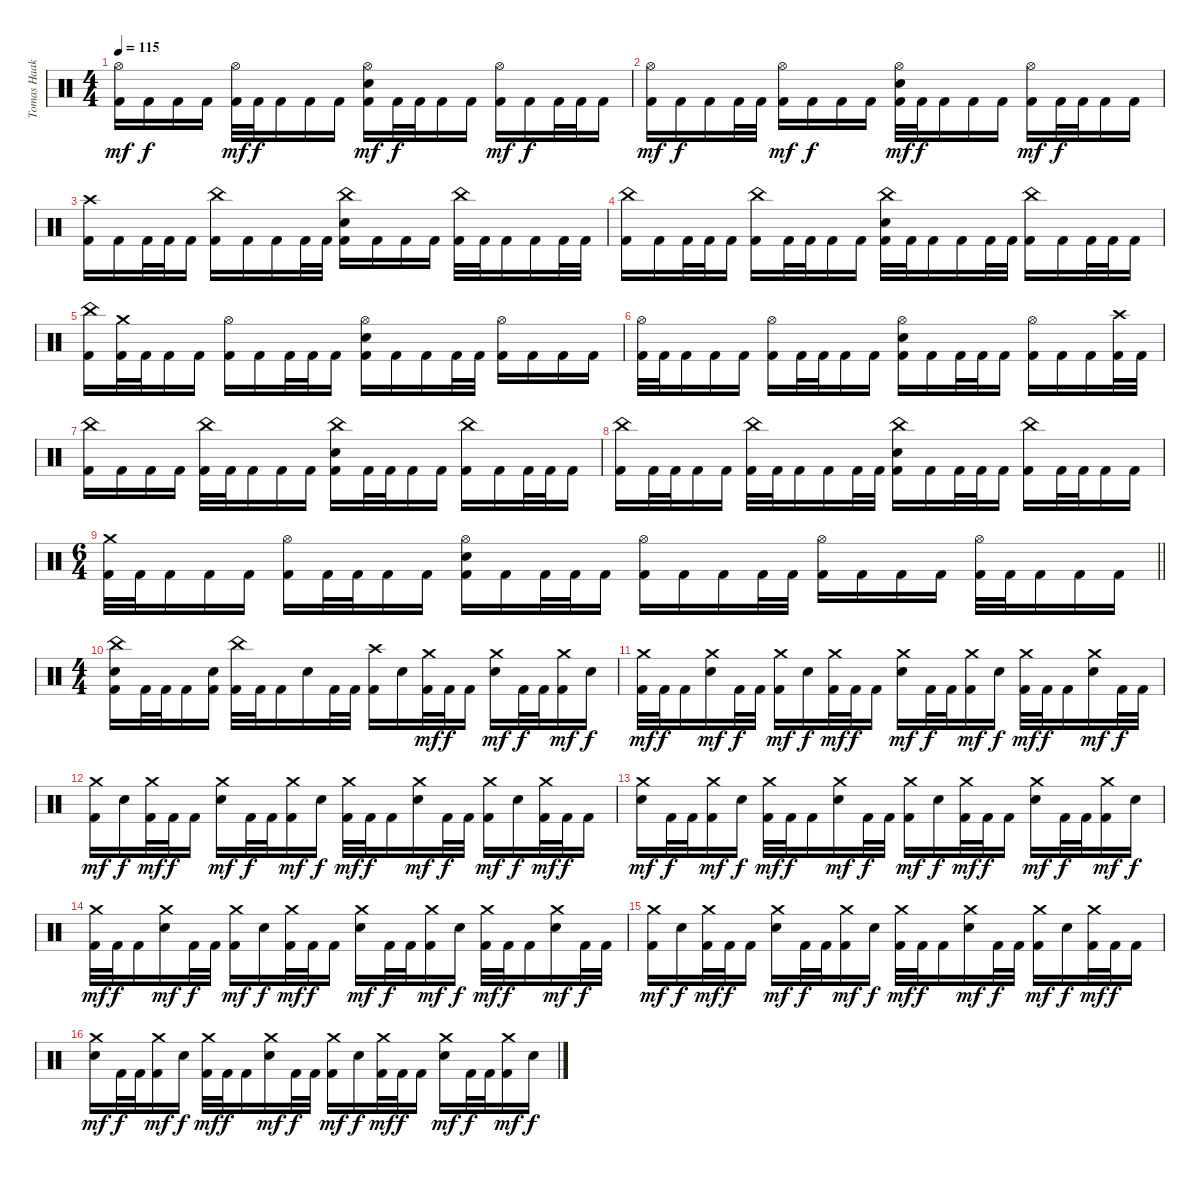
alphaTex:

\track ("Tomas Haake" "Tomas Haak") {instrument percussion}
\staff {score}
\articulation defaults
\ts (4 4)
\tempo 115
\clef neutral
\ks c
("Hi-Hat (open)" "Kick (hit) 2").16{dy mf} "Kick (hit) 2".16{dy f} "Kick (hit) 2".16 "Kick (hit) 2".16 ("Hi-Hat (open)" "Kick (hit) 2").32{dy mf} "Kick (hit) 2".32{dy f} "Kick (hit) 2".16 "Kick (hit) 2".16 "Kick (hit) 2".16 ("Hi-Hat (open)" "Snare (hit) 2" "Kick (hit) 2").16{dy mf} "Kick (hit) 2".32{dy f} "Kick (hit) 2".32 "Kick (hit) 2".16 "Kick (hit) 2".16 ("Hi-Hat (open)" "Kick (hit) 2").16{dy mf} "Kick (hit) 2".16{dy f} "Kick (hit) 2".32 "Kick (hit) 2".32 "Kick (hit) 2".16 |
("Hi-Hat (open)" "Kick (hit) 2").16{dy mf} "Kick (hit) 2".16{dy f} "Kick (hit) 2".16 "Kick (hit) 2".32 "Kick (hit) 2".32 ("Hi-Hat (open)" "Kick (hit) 2").16{dy mf} "Kick (hit) 2".16{dy f} "Kick (hit) 2".16 "Kick (hit) 2".16 ("Hi-Hat (open)" "Snare (hit) 2" "Kick (hit) 2").32{dy mf} "Kick (hit) 2".32{dy f} "Kick (hit) 2".16 "Kick (hit) 2".16 "Kick (hit) 2".16 ("Hi-Hat (open)" "Kick (hit) 2").16{dy mf} "Kick (hit) 2".32{dy f} "Kick (hit) 2".32 "Kick (hit) 2".16 "Kick (hit) 2".16 |
("Crash high (hit)" "Kick (hit) 2").16 "Kick (hit) 2".16 "Kick (hit) 2".32 "Kick (hit) 2".32 "Kick (hit) 2".16 ("China (hit)" "Kick (hit) 2").16 "Kick (hit) 2".16 "Kick (hit) 2".16 "Kick (hit) 2".32 "Kick (hit) 2".32 ("China (hit)" "Snare (hit) 2" "Kick (hit) 2").16 "Kick (hit) 2".16 "Kick (hit) 2".16 "Kick (hit) 2".16 ("China (hit)" "Kick (hit) 2").32 "Kick (hit) 2".32 "Kick (hit) 2".16 "Kick (hit) 2".16 "Kick (hit) 2".32 "Kick (hit) 2".32 |
("China (hit)" "Kick (hit) 2").16 "Kick (hit) 2".16 "Kick (hit) 2".32 "Kick (hit) 2".32 "Kick (hit) 2".16 ("China (hit)" "Kick (hit) 2").16 "Kick (hit) 2".32 "Kick (hit) 2".32 "Kick (hit) 2".16 "Kick (hit) 2".16 ("China (hit)" "Snare (hit) 2" "Kick (hit) 2").32 "Kick (hit) 2".32 "Kick (hit) 2".16 "Kick (hit) 2".16 "Kick (hit) 2".32 "Kick (hit) 2".32 ("China (hit)" "Kick (hit) 2").16 "Kick (hit) 2".16 "Kick (hit) 2".32 "Kick (hit) 2".32 "Kick (hit) 2".16 |
("China (hit)" "Kick (hit) 2").16 ("Crash medium (hit)" "Kick (hit) 2").32 "Kick (hit) 2".32 "Kick (hit) 2".16 "Kick (hit) 2".16 ("Hi-Hat (open)" "Kick (hit) 2").16 "Kick (hit) 2".16 "Kick (hit) 2".32 "Kick (hit) 2".32 "Kick (hit) 2".16 ("Hi-Hat (open)" "Snare (hit) 2" "Kick (hit) 2").16 "Kick (hit) 2".16 "Kick (hit) 2".16 "Kick (hit) 2".32 "Kick (hit) 2".32 ("Hi-Hat (open)" "Kick (hit) 2").16 "Kick (hit) 2".16 "Kick (hit) 2".16 "Kick (hit) 2".16 |
("Hi-Hat (open)" "Kick (hit) 2").32 "Kick (hit) 2".32 "Kick (hit) 2".16 "Kick (hit) 2".16 "Kick (hit) 2".16 ("Hi-Hat (open)" "Kick (hit) 2").16 "Kick (hit) 2".32 "Kick (hit) 2".32 "Kick (hit) 2".16 "Kick (hit) 2".16 ("Hi-Hat (open)" "Snare (hit) 2" "Kick (hit) 2").16 "Kick (hit) 2".16 "Kick (hit) 2".32 "Kick (hit) 2".32 "Kick (hit) 2".16 ("Hi-Hat (open)" "Kick (hit) 2").16 "Kick (hit) 2".16 "Kick (hit) 2".16 ("Crash high (hit)" "Kick (hit) 2").32 "Kick (hit) 2".32 |
("China (hit)" "Kick (hit) 2").16 "Kick (hit) 2".16 "Kick (hit) 2".16 "Kick (hit) 2".16 ("China (hit)" "Kick (hit) 2").32 "Kick (hit) 2".32 "Kick (hit) 2".16 "Kick (hit) 2".16 "Kick (hit) 2".16 ("China (hit)" "Snare (hit) 2" "Kick (hit) 2").16 "Kick (hit) 2".32 "Kick (hit) 2".32 "Kick (hit) 2".16 "Kick (hit) 2".16 ("China (hit)" "Kick (hit) 2").16 "Kick (hit) 2".16 "Kick (hit) 2".32 "Kick (hit) 2".32 "Kick (hit) 2".16 |
("China (hit)" "Kick (hit) 2").16 "Kick (hit) 2".32 "Kick (hit) 2".32 "Kick (hit) 2".16 "Kick (hit) 2".16 ("China (hit)" "Kick (hit) 2").32 "Kick (hit) 2".32 "Kick (hit) 2".16 "Kick (hit) 2".16 "Kick (hit) 2".32 "Kick (hit) 2".32 ("China (hit)" "Snare (hit) 2" "Kick (hit) 2").16 "Kick (hit) 2".16 "Kick (hit) 2".32 "Kick (hit) 2".32 "Kick (hit) 2".16 ("China (hit)" "Kick (hit) 2").16 "Kick (hit) 2".32 "Kick (hit) 2".32 "Kick (hit) 2".16 "Kick (hit) 2".16 |
\ts (6 4)
\barLineRight lightlight
("Crash medium (hit)" "Kick (hit) 2").32 "Kick (hit) 2".32 "Kick (hit) 2".16 "Kick (hit) 2".16 "Kick (hit) 2".16 ("Hi-Hat (open)" "Kick (hit) 2").16 "Kick (hit) 2".32 "Kick (hit) 2".32 "Kick (hit) 2".16 "Kick (hit) 2".16 ("Hi-Hat (open)" "Snare (hit) 2" "Kick (hit) 2").16 "Kick (hit) 2".16 "Kick (hit) 2".32 "Kick (hit) 2".32 "Kick (hit) 2".16 ("Hi-Hat (open)" "Kick (hit) 2").16 "Kick (hit) 2".16 "Kick (hit) 2".16 "Kick (hit) 2".32 "Kick (hit) 2".32 ("Hi-Hat (open)" "Kick (hit) 2").16 "Kick (hit) 2".16 "Kick (hit) 2".16 "Kick (hit) 2".16 ("Hi-Hat (open)" "Kick (hit) 2").32 "Kick (hit) 2".32 "Kick (hit) 2".16 "Kick (hit) 2".16 "Kick (hit) 2".16 |
\ts (4 4)
("China (hit)" "Snare (hit) 2" "Kick (hit) 2").16 "Kick (hit) 2".32 "Kick (hit) 2".32 "Kick (hit) 2".16 ("Snare (hit) 2" "Kick (hit) 2").16 ("China (hit)" "Kick (hit) 2").32 "Kick (hit) 2".32 "Kick (hit) 2".16 "Snare (hit) 2".16 "Kick (hit) 2".32 "Kick (hit) 2".32 ("Crash high (hit)" "Kick (hit) 2").16 "Snare (hit) 2".16 ("Crash medium (hit)" "Kick (hit) 2").32{dy mf} "Kick (hit) 2".32{dy f} "Kick (hit) 2".16 ("Crash medium (hit)" "Snare (hit) 2").16{dy mf} "Kick (hit) 2".32{dy f} "Kick (hit) 2".32 ("Crash medium (hit)" "Kick (hit) 2").16{dy mf} "Snare (hit) 2".16{dy f} |
("Crash medium (hit)" "Kick (hit) 2").32{dy mf} "Kick (hit) 2".32{dy f} "Kick (hit) 2".16 ("Crash medium (hit)" "Snare (hit) 2").16{dy mf} "Kick (hit) 2".32{dy f} "Kick (hit) 2".32 ("Crash medium (hit)" "Kick (hit) 2").16{dy mf} "Snare (hit) 2".16{dy f} ("Crash medium (hit)" "Kick (hit) 2").32{dy mf} "Kick (hit) 2".32{dy f} "Kick (hit) 2".16 ("Crash medium (hit)" "Snare (hit) 2").16{dy mf} "Kick (hit) 2".32{dy f} "Kick (hit) 2".32 ("Crash medium (hit)" "Kick (hit) 2").16{dy mf} "Snare (hit) 2".16{dy f} ("Crash medium (hit)" "Kick (hit) 2").32{dy mf} "Kick (hit) 2".32{dy f} "Kick (hit) 2".16 ("Crash medium (hit)" "Snare (hit) 2").16{dy mf} "Kick (hit) 2".32{dy f} "Kick (hit) 2".32 |
("Crash medium (hit)" "Kick (hit) 2").16{dy mf} "Snare (hit) 2".16{dy f} ("Crash medium (hit)" "Kick (hit) 2").32{dy mf} "Kick (hit) 2".32{dy f} "Kick (hit) 2".16 ("Crash medium (hit)" "Snare (hit) 2").16{dy mf} "Kick (hit) 2".32{dy f} "Kick (hit) 2".32 ("Crash medium (hit)" "Kick (hit) 2").16{dy mf} "Snare (hit) 2".16{dy f} ("Crash medium (hit)" "Kick (hit) 2").32{dy mf} "Kick (hit) 2".32{dy f} "Kick (hit) 2".16 ("Crash medium (hit)" "Snare (hit) 2").16{dy mf} "Kick (hit) 2".32{dy f} "Kick (hit) 2".32 ("Crash medium (hit)" "Kick (hit) 2").16{dy mf} "Snare (hit) 2".16{dy f} ("Crash medium (hit)" "Kick (hit) 2").32{dy mf} "Kick (hit) 2".32{dy f} "Kick (hit) 2".16 |
("Crash medium (hit)" "Snare (hit) 2").16{dy mf} "Kick (hit) 2".32{dy f} "Kick (hit) 2".32 ("Crash medium (hit)" "Kick (hit) 2").16{dy mf} "Snare (hit) 2".16{dy f} ("Crash medium (hit)" "Kick (hit) 2").32{dy mf} "Kick (hit) 2".32{dy f} "Kick (hit) 2".16 ("Crash medium (hit)" "Snare (hit) 2").16{dy mf} "Kick (hit) 2".32{dy f} "Kick (hit) 2".32 ("Crash medium (hit)" "Kick (hit) 2").16{dy mf} "Snare (hit) 2".16{dy f} ("Crash medium (hit)" "Kick (hit) 2").32{dy mf} "Kick (hit) 2".32{dy f} "Kick (hit) 2".16 ("Crash medium (hit)" "Snare (hit) 2").16{dy mf} "Kick (hit) 2".32{dy f} "Kick (hit) 2".32 ("Crash medium (hit)" "Kick (hit) 2").16{dy mf} "Snare (hit) 2".16{dy f} |
("Crash medium (hit)" "Kick (hit) 2").32{dy mf} "Kick (hit) 2".32{dy f} "Kick (hit) 2".16 ("Crash medium (hit)" "Snare (hit) 2").16{dy mf} "Kick (hit) 2".32{dy f} "Kick (hit) 2".32 ("Crash medium (hit)" "Kick (hit) 2").16{dy mf} "Snare (hit) 2".16{dy f} ("Crash medium (hit)" "Kick (hit) 2").32{dy mf} "Kick (hit) 2".32{dy f} "Kick (hit) 2".16 ("Crash medium (hit)" "Snare (hit) 2").16{dy mf} "Kick (hit) 2".32{dy f} "Kick (hit) 2".32 ("Crash medium (hit)" "Kick (hit) 2").16{dy mf} "Snare (hit) 2".16{dy f} ("Crash medium (hit)" "Kick (hit) 2").32{dy mf} "Kick (hit) 2".32{dy f} "Kick (hit) 2".16 ("Crash medium (hit)" "Snare (hit) 2").16{dy mf} "Kick (hit) 2".32{dy f} "Kick (hit) 2".32 |
("Crash medium (hit)" "Kick (hit) 2").16{dy mf} "Snare (hit) 2".16{dy f} ("Crash medium (hit)" "Kick (hit) 2").32{dy mf} "Kick (hit) 2".32{dy f} "Kick (hit) 2".16 ("Crash medium (hit)" "Snare (hit) 2").16{dy mf} "Kick (hit) 2".32{dy f} "Kick (hit) 2".32 ("Crash medium (hit)" "Kick (hit) 2").16{dy mf} "Snare (hit) 2".16{dy f} ("Crash medium (hit)" "Kick (hit) 2").32{dy mf} "Kick (hit) 2".32{dy f} "Kick (hit) 2".16 ("Crash medium (hit)" "Snare (hit) 2").16{dy mf} "Kick (hit) 2".32{dy f} "Kick (hit) 2".32 ("Crash medium (hit)" "Kick (hit) 2").16{dy mf} "Snare (hit) 2".16{dy f} ("Crash medium (hit)" "Kick (hit) 2").32{dy mf} "Kick (hit) 2".32{dy f} "Kick (hit) 2".16 |
("Crash medium (hit)" "Snare (hit) 2").16{dy mf} "Kick (hit) 2".32{dy f} "Kick (hit) 2".32 ("Crash medium (hit)" "Kick (hit) 2").16{dy mf} "Snare (hit) 2".16{dy f} ("Crash medium (hit)" "Kick (hit) 2").32{dy mf} "Kick (hit) 2".32{dy f} "Kick (hit) 2".16 ("Crash medium (hit)" "Snare (hit) 2").16{dy mf} "Kick (hit) 2".32{dy f} "Kick (hit) 2".32 ("Crash medium (hit)" "Kick (hit) 2").16{dy mf} "Snare (hit) 2".16{dy f} ("Crash medium (hit)" "Kick (hit) 2").32{dy mf} "Kick (hit) 2".32{dy f} "Kick (hit) 2".16 ("Crash medium (hit)" "Snare (hit) 2").16{dy mf} "Kick (hit) 2".32{dy f} "Kick (hit) 2".32 ("Crash medium (hit)" "Kick (hit) 2").16{dy mf} "Snare (hit) 2".16{dy f}
